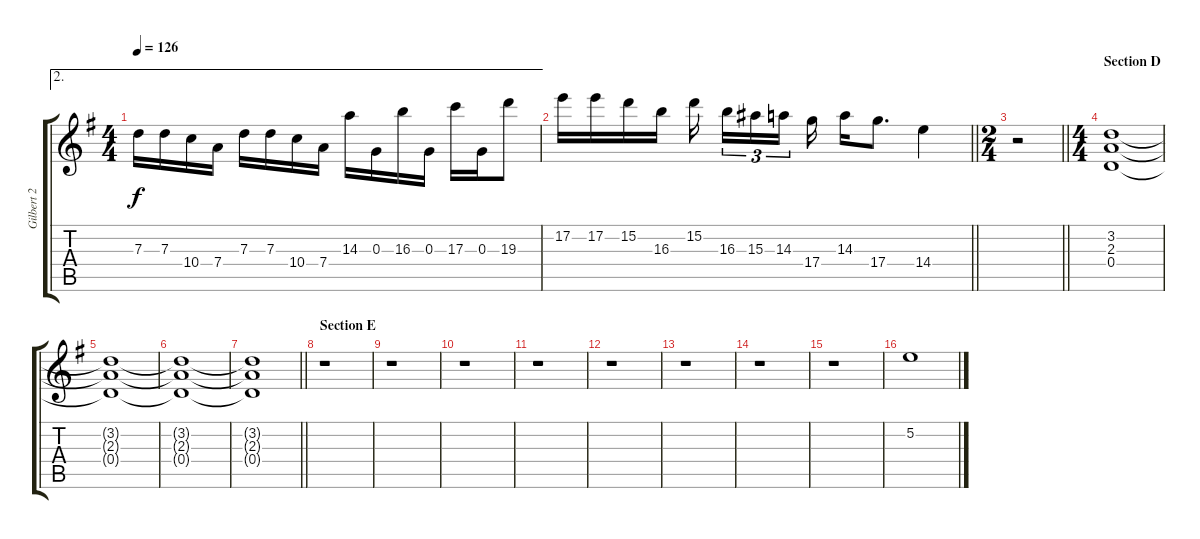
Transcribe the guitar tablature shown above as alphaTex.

\track ("Gilbert 2" "Gilbert 2") {instrument overdrivenguitar}
\staff {score tabs}
\tuning (E4 B3 G3 D3 A2 E2) {hide}
\ae 2
\ts (4 4)
\tempo 126
\clef g2
\ks eminor
7.3.16{dy f} 7.3.16 10.4.16 7.4.16 7.3.16 7.3.16 10.4.16 7.4.16 14.3.16 0.3.16 16.3.16 0.3.16 17.3.16 0.3.16 19.3.8 |
\barLineRight lightlight
17.2.16 17.2.16 15.2.16 16.3.16 15.2.16{beam splitsecondary} 16.3.16{tu (3 2)} 15.3.16{tu (3 2)} 14.3.16{tu (3 2) beam splitsecondary} 17.4.16 14.3.16 17.4.8{d} 14.4.4 |
\ts (2 4)
\barLineRight lightlight
r.2 |
\ts (4 4)
\section ("" "Section D")
(3.2 2.3 0.4).1 |
(3.2{t} 2.3{t} 0.4{t}).1 |
(3.2{t} 2.3{t} 0.4{t}).1 |
\barLineRight lightlight
(3.2{t} 2.3{t} 0.4{t}).1 |
\section ("" "Section E")
r.1 |
r.1 |
r.1 |
r.1 |
r.1 |
r.1 |
r.1 |
r.1 |
5.2.1
